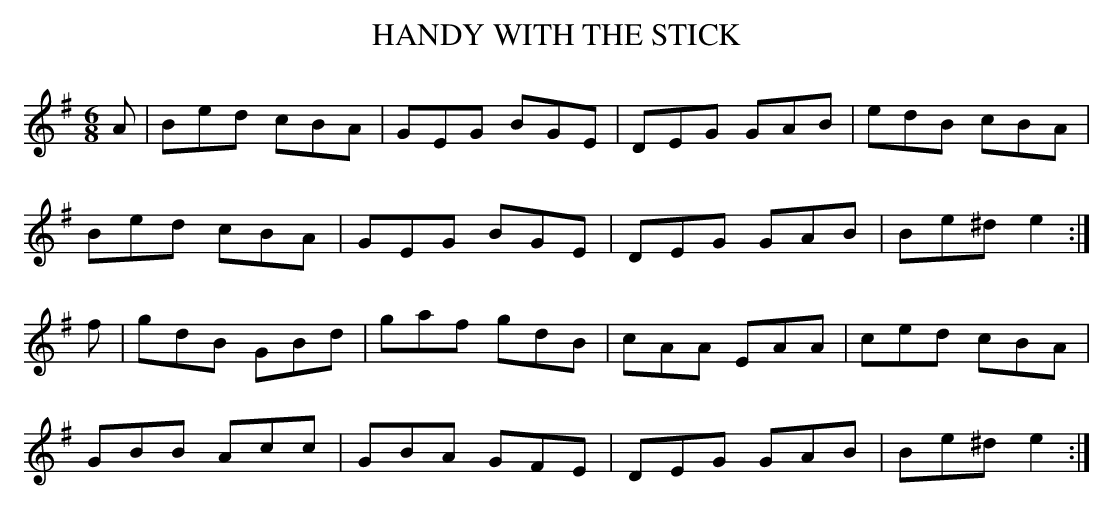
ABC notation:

X:1
T:HANDY WITH THE STICK
M:6/8
L:1/8
K:Em
A|Bed cBA|GEG BGE|DEG GAB|edB cBA|
Bed cBA|GEG BGE|DEG GAB|Be^d e2 :|
f|gdB GBd|gaf gdB|cAA EAA|ced cBA|
GBB Acc|GBA GFE|DEG GAB|Be^d e2 :|
